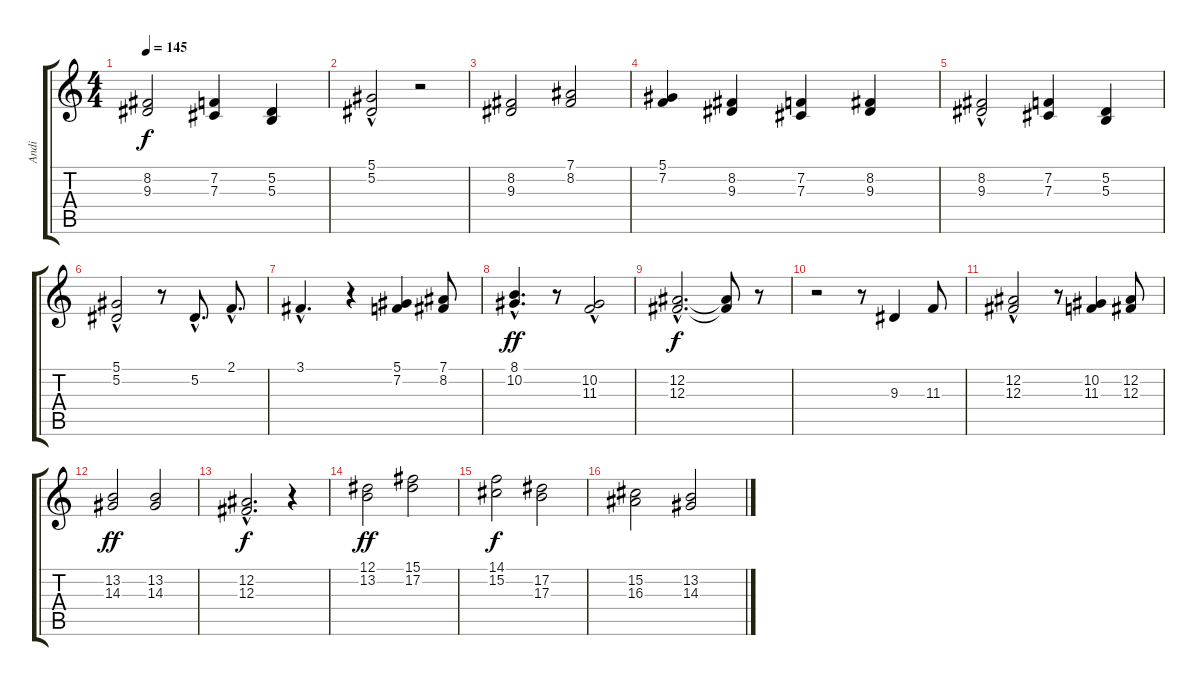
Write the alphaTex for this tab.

\track ("Andi" "Andi") {instrument altosax}
\staff {score tabs}
\tuning (Eb4 Bb3 Gb3 Db3 Ab2 Eb2) {hide}
\ts (4 4)
\tempo 145
\clef g2
\ks c
(8.2 9.3).2{dy f} (7.2 7.3).4 (5.2 5.3).4 |
(5.1{hac} 5.2).2 r.2 |
(8.2 9.3).2 (7.1 8.2).2 |
(5.1 7.2).4 (8.2 9.3).4 (7.2 7.3).4 (8.2 9.3).4 |
(8.2{hac} 9.3).2 (7.2 7.3).4 (5.2 5.3).4 |
(5.1{hac} 5.2).2 r.8 5.2{hac}.8{d} 2.1{hac}.8{d} |
3.1{hac}.4{d} r.4 (5.1 7.2).4 (7.1 8.2).8 |
(8.1{hac} 10.2{hac}).4{d dy ff} r.8 (10.2 11.3{hac}).2 |
(12.2{hac} 12.3{hac}).2{d dy f} (12.2{t} 12.3{t}).8 r.8 |
r.2 r.8 9.3.4 11.3.8 |
(12.2 12.3{hac}).2 r.8 (10.2 11.3).4 (12.2 12.3).8 |
(13.2 14.3).2{dy ff} (13.2 14.3).2 |
(12.2{hac} 12.3{hac}).2{d dy f} r.4 |
(12.1 13.2).2{dy ff} (15.1 17.2).2 |
(14.1 15.2).2{dy f} (17.2 17.3).2 |
(15.2 16.3).2 (13.2 14.3).2
